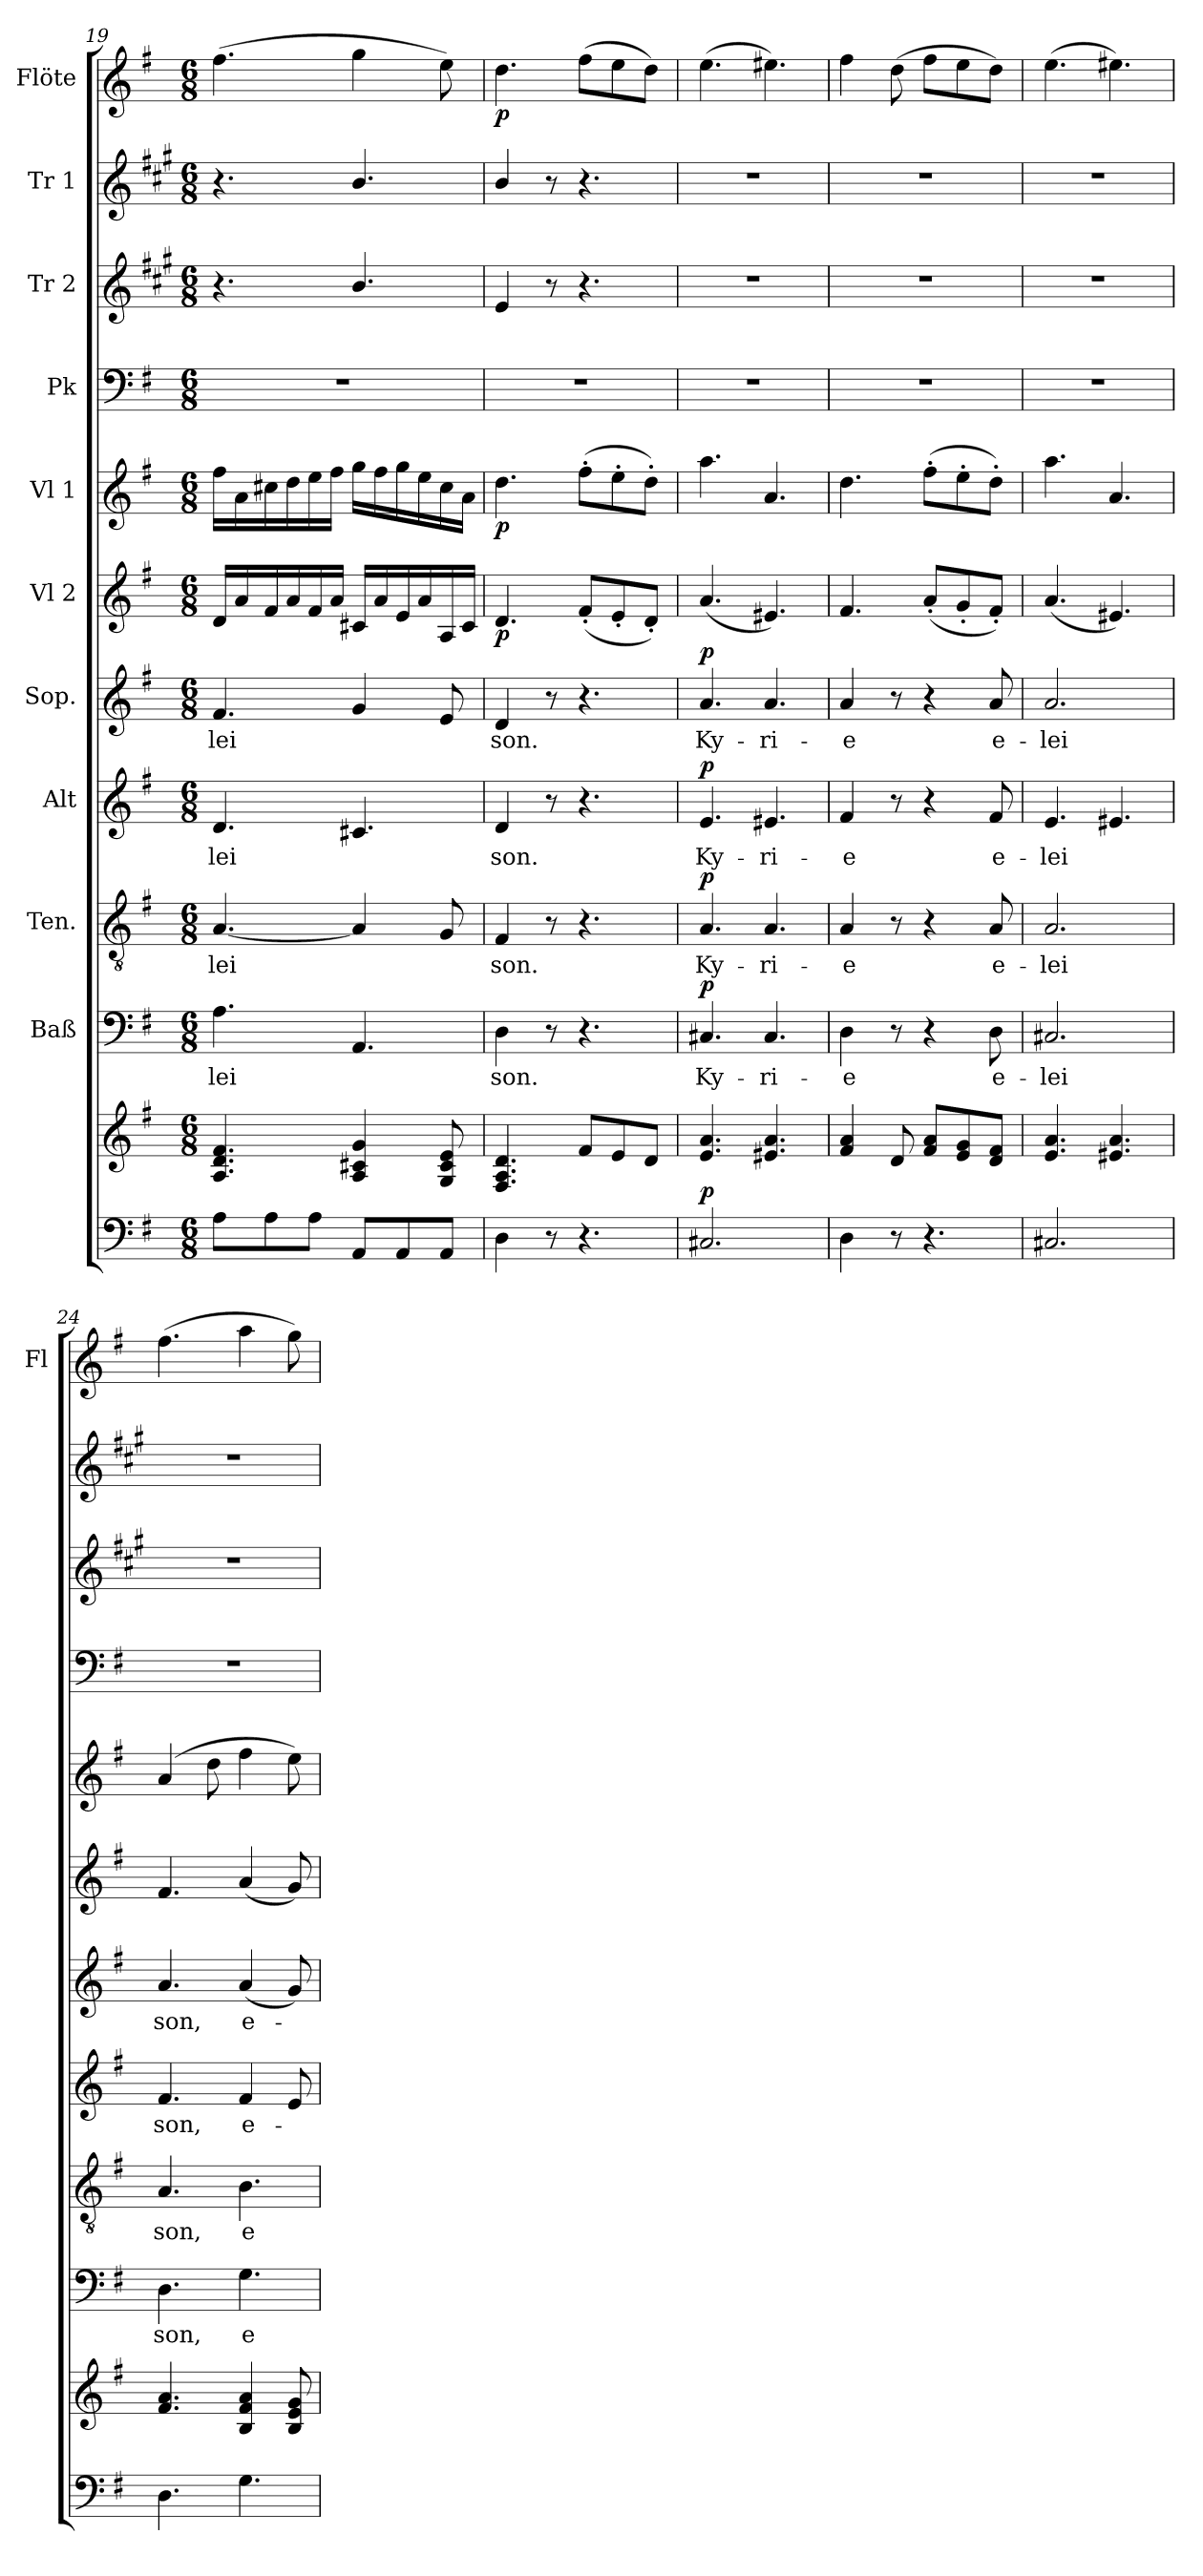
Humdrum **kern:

**kern	**kern	**dynam	**kern	**text	**dynam	**kern	**text	**dynam	**kern	**text	**dynam	**kern	**text	**dynam	**kern	**dynam	**kern	**dynam	**kern	**kern	**kern	**kern	**dynam
*part11	*part11	*part11	*part10	*part10	*part10	*part9	*part9	*part9	*part8	*part8	*part8	*part7	*part7	*part7	*part6	*part6	*part5	*part5	*part4	*part3	*part2	*part1	*part1
*staff12	*staff11	*staff11/12	*staff10	*staff10	*staff10	*staff9	*staff9	*staff9	*staff8	*staff8	*staff8	*staff7	*staff7	*staff7	*staff6	*staff6	*staff5	*staff5	*staff4	*staff3	*staff2	*staff1	*staff1
*	*	*	*I"Baß	*	*	*I"Ten.	*	*	*I"Alt	*	*	*I"Sop.	*	*	*I"Vl 2	*	*I"Vl 1	*	*I"Pk	*I"Tr 2	*I"Tr 1	*I"Flöte	*
*	*	*	*	*	*	*	*	*	*	*	*	*	*	*	*	*	*	*	*	*	*	*I'Fl	*
*clefF4	*clefG2	*	*clefF4	*	*	*clefGv2	*	*	*clefG2	*	*	*clefG2	*	*	*clefG2	*	*clefG2	*	*clefF4	*clefG2	*clefG2	*clefG2	*
*	*	*	*	*	*	*	*	*	*	*	*	*	*	*	*	*	*	*	*	*ITrd1c2	*ITrd1c2	*	*
*k[f#]	*k[f#]	*	*k[f#]	*	*	*k[f#]	*	*	*k[f#]	*	*	*k[f#]	*	*	*k[f#]	*	*k[f#]	*	*k[f#]	*k[f#]	*k[f#]	*k[f#]	*
*G:	*G:	*	*G:	*	*	*G:	*	*	*G:	*	*	*G:	*	*	*G:	*	*G:	*	*G:	*G:	*G:	*G:	*
*M6/8	*M6/8	*	*M6/8	*	*	*M6/8	*	*	*M6/8	*	*	*M6/8	*	*	*M6/8	*	*M6/8	*	*M6/8	*M6/8	*M6/8	*M6/8	*
=19	=19	=19	=19	=19	=19	=19	=19	=19	=19	=19	=19	=19	=19	=19	=19	=19	=19	=19	=19	=19	=19	=19	=19
!	!	!	!	!LO:LY:b	!	!	!LO:LY:b	!	!	!LO:LY:b	!	!	!LO:LY:b	!	!	!	!	!	!	!	!	!	!
8A\L	4.A/ 4.d/ 4.f#/	.	4.A\	-lei	.	[4.A/	-lei	.	4.d/	-lei	.	4.f#/	-lei	.	16d/LL	.	16ff#\LL	.	2.r	4.r	4.r	(>4.ff#\	.
.	.	.	.	.	.	.	.	.	.	.	.	.	.	.	16a/	.	16a\	.	.	.	.	.	.
8A\	.	.	.	.	.	.	.	.	.	.	.	.	.	.	16f#/	.	16cc#X\	.	.	.	.	.	.
.	.	.	.	.	.	.	.	.	.	.	.	.	.	.	16a/	.	16dd\	.	.	.	.	.	.
8A\J	.	.	.	.	.	.	.	.	.	.	.	.	.	.	16f#/	.	16ee\	.	.	.	.	.	.
.	.	.	.	.	.	.	.	.	.	.	.	.	.	.	16a/JJ	.	16ff#\JJ	.	.	.	.	.	.
8AA/L	4A/ 4c#X/ 4g/	.	4.AA/	.	.	4A/]	.	.	4.c#X/	.	.	4g/	.	.	16c#X/LL	.	16gg\LL	.	.	4.a/	4.a/	4gg\	.
.	.	.	.	.	.	.	.	.	.	.	.	.	.	.	16a/	.	16ff#\	.	.	.	.	.	.
8AA/	.	.	.	.	.	.	.	.	.	.	.	.	.	.	16e/	.	16gg\	.	.	.	.	.	.
.	.	.	.	.	.	.	.	.	.	.	.	.	.	.	16a/	.	16ee\	.	.	.	.	.	.
8AA/J	8G/ 8c#/ 8e/	.	.	.	.	8G/	.	.	.	.	.	8e/	.	.	16A/	.	16cc#\	.	.	.	.	8ee\)	.
.	.	.	.	.	.	.	.	.	.	.	.	.	.	.	16c#/JJ	.	16a\JJ	.	.	.	.	.	.
!!LO:PB:g=z
=20	=20	=20	=20	=20	=20	=20	=20	=20	=20	=20	=20	=20	=20	=20	=20	=20	=20	=20	=20	=20	=20	=20	=20
!	!	!	!	!LO:LY:b	!	!	!LO:LY:b	!	!	!LO:LY:b	!	!	!LO:LY:b	!	!	!LO:DY:b	!	!LO:DY:b	!	!	!	!	!LO:DY:b
4D\	4.F#/ 4.A/ 4.d/	.	4D\	son.	.	4F#/	son.	.	4d/	son.	.	4d/	son.	.	4.d/	p	4.dd\	p	2.r	4d/	4a/	4.dd\	p
8r	.	.	8r	.	.	8r	.	.	8r	.	.	8r	.	.	.	.	.	.	.	8r	8r	.	.
4.r	8f#/L	.	4.r	.	.	4.r	.	.	4.r	.	.	4.r	.	.	(<8f#'</L	.	(>8ff#'>\L	.	.	4.r	4.r	(>8ff#\L	.
.	8e/	.	.	.	.	.	.	.	.	.	.	.	.	.	8e'</	.	8ee'>\	.	.	.	.	8ee\	.
.	8d/J	.	.	.	.	.	.	.	.	.	.	.	.	.	8d'</J)	.	8dd'>\J)	.	.	.	.	8dd\J)	.
=21	=21	=21	=21	=21	=21	=21	=21	=21	=21	=21	=21	=21	=21	=21	=21	=21	=21	=21	=21	=21	=21	=21	=21
!	!	!LO:DY:a=2	!	!LO:LY:b	!LO:DY:a	!	!LO:LY:b	!LO:DY:a	!	!LO:LY:b	!LO:DY:a	!	!LO:LY:b	!LO:DY:a	!	!	!	!	!	!	!	!	!
2.C#X/	4.e/ 4.a/	p	4.C#X/	Ky-	p	4.A/	Ky-	p	4.e/	Ky-	p	4.a/	Ky-	p	(<4.a/	.	4.aa\	.	2.r	2.r	2.r	(>4.ee\	.
!	!	!	!	!LO:LY:b	!	!	!LO:LY:b	!	!	!LO:LY:b	!	!	!LO:LY:b	!	!	!	!	!	!	!	!	!	!
.	4.e#X/ 4.a/	.	4.C#/	-ri-	.	4.A/	-ri-	.	4.e#X/	-ri-	.	4.a/	-ri-	.	4.e#X/)	.	4.a/	.	.	.	.	4.ee#X\)	.
=22	=22	=22	=22	=22	=22	=22	=22	=22	=22	=22	=22	=22	=22	=22	=22	=22	=22	=22	=22	=22	=22	=22	=22
!	!	!	!	!LO:LY:b	!	!	!LO:LY:b	!	!	!LO:LY:b	!	!	!LO:LY:b	!	!	!	!	!	!	!	!	!	!
4D\	4f#/ 4a/	.	4D\	-e	.	4A/	-e	.	4f#/	-e	.	4a/	-e	.	4.f#/	.	4.dd\	.	2.r	2.r	2.r	4ff#\	.
8r	8d/	.	8r	.	.	8r	.	.	8r	.	.	8r	.	.	.	.	.	.	.	.	.	(>8dd\	.
4.r	8f#/ 8a/L	.	4r	.	.	4r	.	.	4r	.	.	4r	.	.	(<8a'</L	.	(>8ff#'>\L	.	.	.	.	8ff#\L	.
.	8e/ 8g/	.	.	.	.	.	.	.	.	.	.	.	.	.	8g'</	.	8ee'>\	.	.	.	.	8ee\	.
!	!	!	!	!LO:LY:b	!	!	!LO:LY:b	!	!	!LO:LY:b	!	!	!LO:LY:b	!	!	!	!	!	!	!	!	!	!
.	8d/ 8f#/J	.	8D\	e-	.	8A/	e-	.	8f#/	e-	.	8a/	e-	.	8f#'</J)	.	8dd'>\J)	.	.	.	.	8dd\J)	.
=23	=23	=23	=23	=23	=23	=23	=23	=23	=23	=23	=23	=23	=23	=23	=23	=23	=23	=23	=23	=23	=23	=23	=23
!	!	!	!	!LO:LY:b	!	!	!LO:LY:b	!	!	!LO:LY:b	!	!	!LO:LY:b	!	!	!	!	!	!	!	!	!	!
2.C#X/	4.e/ 4.a/	.	2.C#X/	-lei	.	2.A/	-lei	.	4.e/	-lei	.	2.a/	-lei	.	(<4.a/	.	4.aa\	.	2.r	2.r	2.r	(>4.ee\	.
.	4.e#X/ 4.a/	.	.	.	.	.	.	.	4.e#X/	.	.	.	.	.	4.e#X/)	.	4.a/	.	.	.	.	4.ee#X\)	.
=24	=24	=24	=24	=24	=24	=24	=24	=24	=24	=24	=24	=24	=24	=24	=24	=24	=24	=24	=24	=24	=24	=24	=24
!	!	!	!	!LO:LY:b	!	!	!LO:LY:b	!	!	!LO:LY:b	!	!	!LO:LY:b	!	!	!	!	!	!	!	!	!	!
4.D\	4.f#/ 4.a/	.	4.D\	son,	.	4.A/	son,	.	4.f#/	son,	.	4.a/	son,	.	4.f#/	.	(4a/	.	2.r	2.r	2.r	(>4.ff#\	.
.	.	.	.	.	.	.	.	.	.	.	.	.	.	.	.	.	8dd\	.	.	.	.	.	.
!	!	!	!	!LO:LY:b	!	!	!LO:LY:b	!	!	!LO:LY:b	!	!	!LO:LY:b	!	!	!	!	!	!	!	!	!	!
4.G\	4B/ 4f#/ 4a/	.	4.G\	e-	.	4.B\	e-	.	4f#/	e-	.	(<4a/	e-	.	(<4a/	.	4ff#\	.	.	.	.	4aa\	.
.	8B/ 8e/ 8g/	.	.	.	.	.	.	.	8e/	.	.	8g/)	.	.	8g/)	.	8ee\)	.	.	.	.	8gg\)	.
=	=	=	=	=	=	=	=	=	=	=	=	=	=	=	=	=	=	=	=	=	=	=	=
*-	*-	*-	*-	*-	*-	*-	*-	*-	*-	*-	*-	*-	*-	*-	*-	*-	*-	*-	*-	*-	*-	*-	*-
